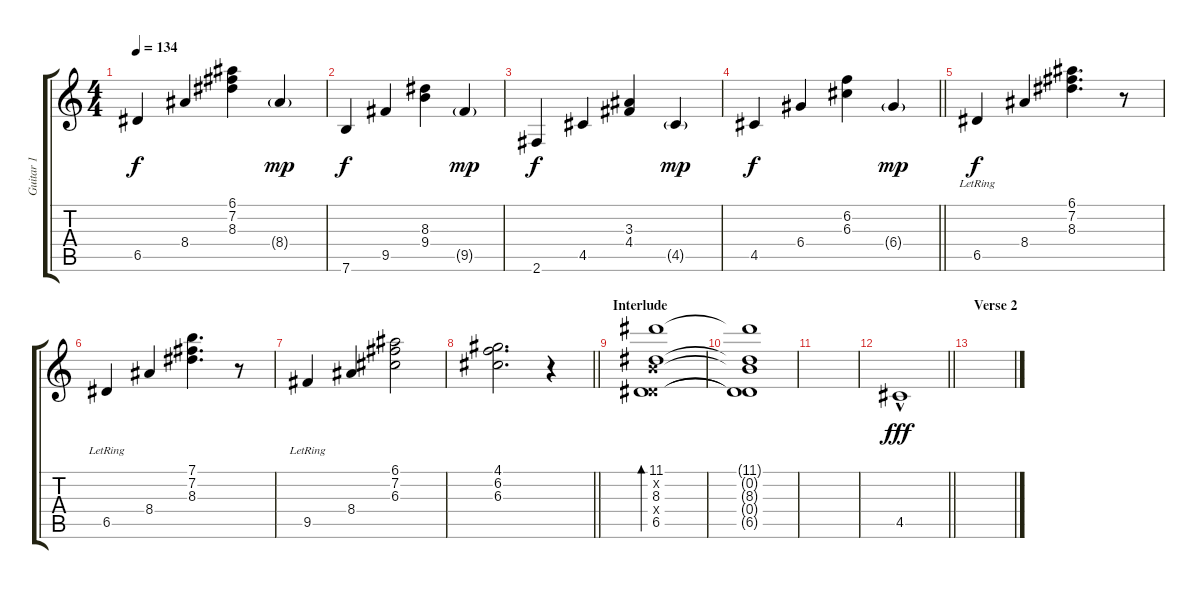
\track ("Guitar 1" "Guitar 1") {instrument distortionguitar}
\staff {score tabs}
\tuning (E4 B3 G3 D3 A2 E2) {hide}
\ts (4 4)
\tempo 134
\clef g2
\ks c
6.5.4{dy f} 8.4.4 (6.1 7.2 8.3).4 8.4{g}.4{dy mp} |
7.6.4{dy f} 9.5.4 (8.3 9.4).4 9.5{g}.4{dy mp} |
2.6.4{dy f} 4.5.4 (3.3 4.4).4 4.5{g}.4{dy mp} |
\barLineRight lightlight
4.5.4{dy f} 6.4.4 (6.2 6.3).4 6.4{g}.4{dy mp} |
6.5{lr}.4{dy f} 8.4.4 (6.1 7.2 8.3).4{d} r.8 |
6.5{lr}.4 8.4.4 (7.1 7.2 8.3).4{d} r.8 |
9.5{lr}.4 8.4.4 (6.1 7.2 6.3).2 |
\barLineRight lightlight
(4.1 6.2 6.3).2{d volume 5} r.4 |
\section ("" "Interlude")
(11.1 0.2{x} 8.3 0.4{x} 6.5).1{bd 240 volume 12 instrument electricguitarclean} |
(11.1{t} 0.2{t} 8.3{t} 0.4{t} 6.5{t}).1 |
|
\barLineRight lightlight
4.5{hac}.1{dy fff volume 12 instrument distortionguitar} |
\section ("" "Verse 2")
